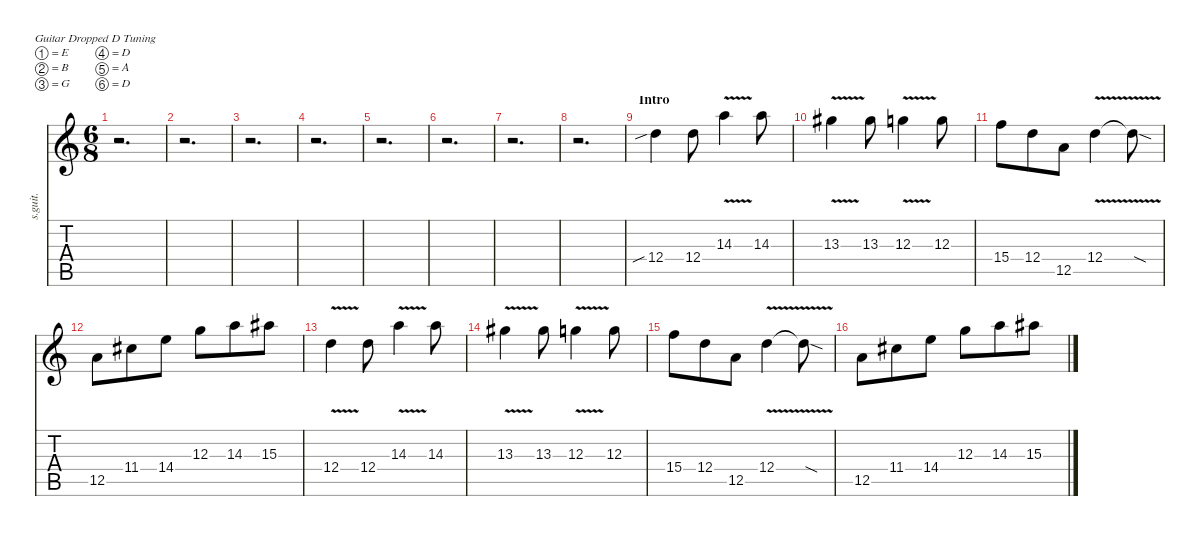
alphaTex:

\defaultSystemsLayout 4
\hideDynamics
\bracketExtendMode nobrackets
\track ("Lead - Synyster Gates" "s.guit.") {instrument distortionguitar}
\staff {score tabs}
\tuning (E4 B3 G3 D3 A2 D2)
\ts (6 8)
\tempo (130 hide)
\clef g2
\ks c
r.2{d dy f} |
r.2{d} |
r.2{d} |
r.2{d} |
r.2{d} |
r.2{d} |
r.2{d} |
r.2{d} |
\section ("" "Intro")
12.4{sib}.4{lyrics (0 "") lyrics (1 "") lyrics (2 "") lyrics (3 "") lyrics (4 "")} 12.4.8{lyrics (0 "") lyrics (1 "") lyrics (2 "") lyrics (3 "") lyrics (4 "")} 14.3{v}.4{lyrics (0 "") lyrics (1 "") lyrics (2 "") lyrics (3 "") lyrics (4 "")} 14.3.8{lyrics (0 "") lyrics (1 "") lyrics (2 "") lyrics (3 "") lyrics (4 "")} |
13.3{v acc #}.4{lyrics (0 "") lyrics (1 "") lyrics (2 "") lyrics (3 "") lyrics (4 "")} 13.3{acc #}.8{lyrics (0 "") lyrics (1 "") lyrics (2 "") lyrics (3 "") lyrics (4 "")} 12.3{v}.4{lyrics (0 "") lyrics (1 "") lyrics (2 "") lyrics (3 "") lyrics (4 "")} 12.3.8{lyrics (0 "") lyrics (1 "") lyrics (2 "") lyrics (3 "") lyrics (4 "")} |
15.4.8{lyrics (0 "") lyrics (1 "") lyrics (2 "") lyrics (3 "") lyrics (4 "")} 12.4.8{lyrics (0 "") lyrics (1 "") lyrics (2 "") lyrics (3 "") lyrics (4 "")} 12.5.8{lyrics (0 "") lyrics (1 "") lyrics (2 "") lyrics (3 "") lyrics (4 "")} 12.4{v}.4{lyrics (0 "") lyrics (1 "") lyrics (2 "") lyrics (3 "") lyrics (4 "")} 12.4{sod t}.8{lyrics (0 "") lyrics (1 "") lyrics (2 "") lyrics (3 "") lyrics (4 "")} |
12.5.8{lyrics (0 "") lyrics (1 "") lyrics (2 "") lyrics (3 "") lyrics (4 "")} 11.4{acc #}.8{lyrics (0 "") lyrics (1 "") lyrics (2 "") lyrics (3 "") lyrics (4 "")} 14.4.8{lyrics (0 "") lyrics (1 "") lyrics (2 "") lyrics (3 "") lyrics (4 "")} 12.3.8{lyrics (0 "") lyrics (1 "") lyrics (2 "") lyrics (3 "") lyrics (4 "")} 14.3.8{lyrics (0 "") lyrics (1 "") lyrics (2 "") lyrics (3 "") lyrics (4 "")} 15.3{acc #}.8{lyrics (0 "") lyrics (1 "") lyrics (2 "") lyrics (3 "") lyrics (4 "")} |
12.4{v}.4{lyrics (0 "") lyrics (1 "") lyrics (2 "") lyrics (3 "") lyrics (4 "")} 12.4.8{lyrics (0 "") lyrics (1 "") lyrics (2 "") lyrics (3 "") lyrics (4 "")} 14.3{v}.4{lyrics (0 "") lyrics (1 "") lyrics (2 "") lyrics (3 "") lyrics (4 "")} 14.3.8{lyrics (0 "") lyrics (1 "") lyrics (2 "") lyrics (3 "") lyrics (4 "")} |
13.3{v acc #}.4{lyrics (0 "") lyrics (1 "") lyrics (2 "") lyrics (3 "") lyrics (4 "")} 13.3{acc #}.8{lyrics (0 "") lyrics (1 "") lyrics (2 "") lyrics (3 "") lyrics (4 "")} 12.3{v}.4{lyrics (0 "") lyrics (1 "") lyrics (2 "") lyrics (3 "") lyrics (4 "")} 12.3.8{lyrics (0 "") lyrics (1 "") lyrics (2 "") lyrics (3 "") lyrics (4 "")} |
15.4.8{lyrics (0 "") lyrics (1 "") lyrics (2 "") lyrics (3 "") lyrics (4 "")} 12.4.8{lyrics (0 "") lyrics (1 "") lyrics (2 "") lyrics (3 "") lyrics (4 "")} 12.5.8{lyrics (0 "") lyrics (1 "") lyrics (2 "") lyrics (3 "") lyrics (4 "")} 12.4{v}.4{lyrics (0 "") lyrics (1 "") lyrics (2 "") lyrics (3 "") lyrics (4 "")} 12.4{sod t}.8{lyrics (0 "") lyrics (1 "") lyrics (2 "") lyrics (3 "") lyrics (4 "")} |
12.5.8{lyrics (0 "") lyrics (1 "") lyrics (2 "") lyrics (3 "") lyrics (4 "")} 11.4{acc #}.8{lyrics (0 "") lyrics (1 "") lyrics (2 "") lyrics (3 "") lyrics (4 "")} 14.4.8{lyrics (0 "") lyrics (1 "") lyrics (2 "") lyrics (3 "") lyrics (4 "")} 12.3.8{lyrics (0 "") lyrics (1 "") lyrics (2 "") lyrics (3 "") lyrics (4 "")} 14.3.8{lyrics (0 "") lyrics (1 "") lyrics (2 "") lyrics (3 "") lyrics (4 "")} 15.3{acc #}.8{lyrics (0 "") lyrics (1 "") lyrics (2 "") lyrics (3 "") lyrics (4 "")}
